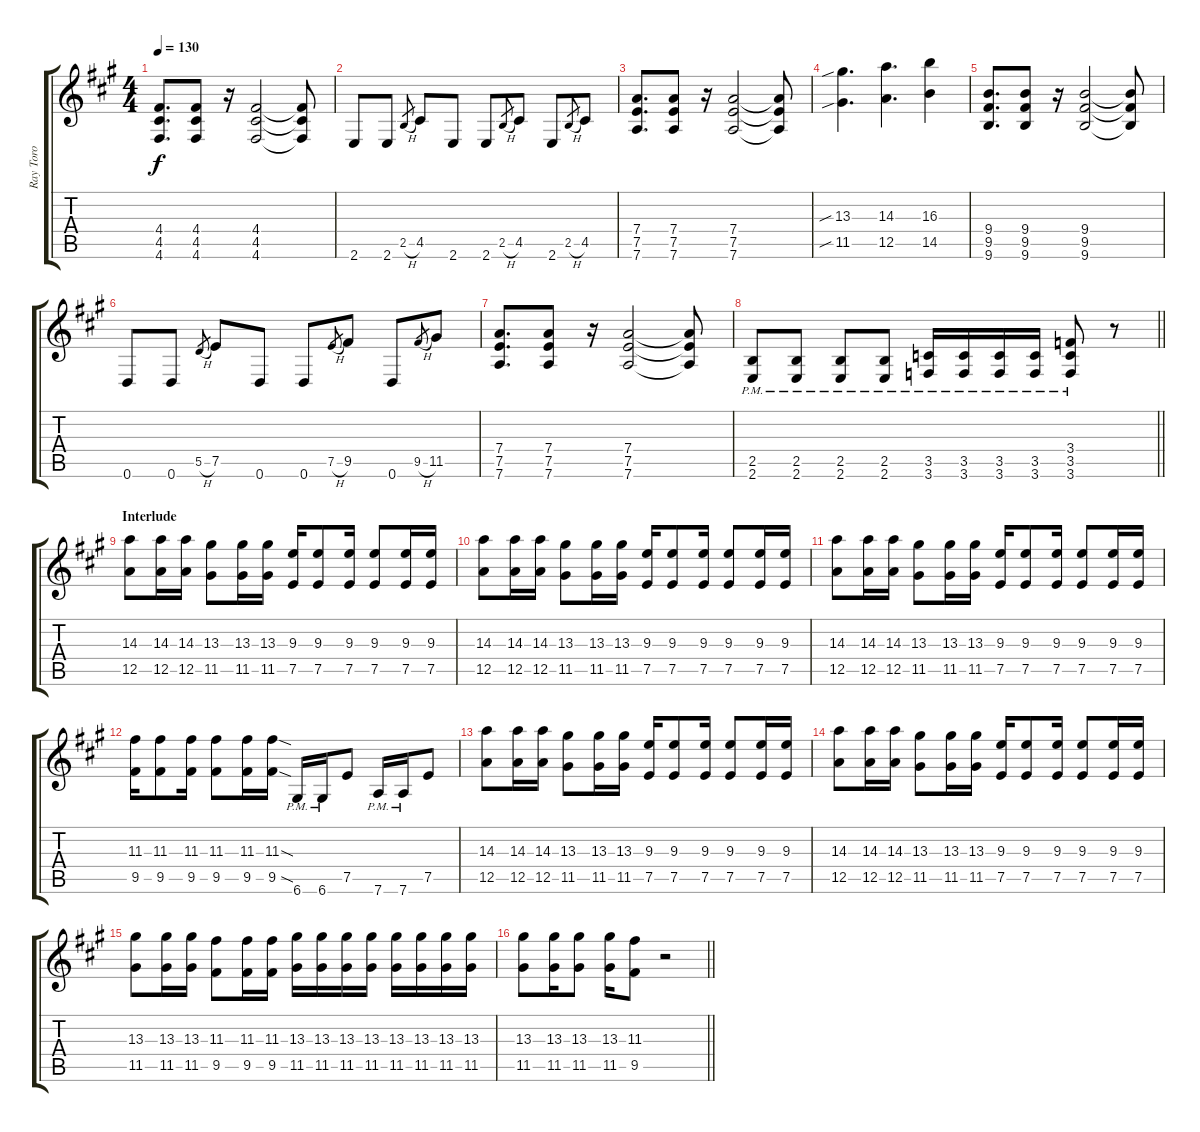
\track ("Ray Toro" "Ray Toro") {instrument distortionguitar}
\staff {score tabs}
\tuning (E4 B3 G3 D3 A2 D2) {hide}
\ts (4 4)
\tempo 130
\clef g2
\ks a
(4.4 4.5 4.6).8{d dy f} (4.4 4.5 4.6).8 r.16 (4.4 4.5 4.6).2 (4.4{t} 4.5{t} 4.6{t}).8 |
2.6.8 2.6.8 2.5{h}.8{gr} 4.5.8 2.6.8 2.6.8 2.5{h}.8{gr} 4.5.8 2.6.8 2.5{h}.8{gr} 4.5.8 |
(7.4 7.5 7.6).8{d} (7.4 7.5 7.6).8 r.16 (7.4 7.5 7.6).2 (7.4{t} 7.5{t} 7.6{t}).8 |
(13.3{sib} 11.5{sib}).4{d} (14.3 12.5).4{d} (16.3 14.5).4 |
(9.4 9.5 9.6).8{d} (9.4 9.5 9.6).8 r.16 (9.4 9.5 9.6).2 (9.4{t} 9.5{t} 9.6{t}).8 |
0.6.8 0.6.8 5.5{h}.8{gr} 7.5.8 0.6.8 0.6.8 7.5{h}.8{gr} 9.5.8 0.6.8 9.5{h}.8{gr} 11.5.8 |
(7.4 7.5 7.6).8{d} (7.4 7.5 7.6).8 r.16 (7.4 7.5 7.6).2 (7.4{t} 7.5{t} 7.6{t}).8 |
\barLineRight lightlight
(2.5{pm} 2.6{pm}).8 (2.5{pm} 2.6{pm}).8 (2.5{pm} 2.6{pm}).8 (2.5{pm} 2.6{pm}).8 (3.5{pm} 3.6{pm}).16 (3.5{pm} 3.6{pm}).16 (3.5{pm} 3.6{pm}).16 (3.5{pm} 3.6{pm}).16 (3.4 3.5 3.6{pm}).8 r.8 |
\section ("" "Interlude")
(14.3 12.5).8 (14.3 12.5).16 (14.3 12.5).16 (13.3 11.5).8 (13.3 11.5).16 (13.3 11.5).16 (9.3 7.5).16 (9.3 7.5).8 (9.3 7.5).16 (9.3 7.5).8 (9.3 7.5).16 (9.3 7.5).16 |
(14.3 12.5).8 (14.3 12.5).16 (14.3 12.5).16 (13.3 11.5).8 (13.3 11.5).16 (13.3 11.5).16 (9.3 7.5).16 (9.3 7.5).8 (9.3 7.5).16 (9.3 7.5).8 (9.3 7.5).16 (9.3 7.5).16 |
(14.3 12.5).8 (14.3 12.5).16 (14.3 12.5).16 (13.3 11.5).8 (13.3 11.5).16 (13.3 11.5).16 (9.3 7.5).16 (9.3 7.5).8 (9.3 7.5).16 (9.3 7.5).8 (9.3 7.5).16 (9.3 7.5).16 |
(11.3 9.5).16 (11.3 9.5).8 (11.3 9.5).16 (11.3 9.5).8 (11.3 9.5).16 (11.3{sod} 9.5{sod}).16 6.6{pm}.16 6.6{pm}.16 7.5.8 7.6{pm}.16 7.6{pm}.16 7.5.8 |
(14.3 12.5).8 (14.3 12.5).16 (14.3 12.5).16 (13.3 11.5).8 (13.3 11.5).16 (13.3 11.5).16 (9.3 7.5).16 (9.3 7.5).8 (9.3 7.5).16 (9.3 7.5).8 (9.3 7.5).16 (9.3 7.5).16 |
(14.3 12.5).8 (14.3 12.5).16 (14.3 12.5).16 (13.3 11.5).8 (13.3 11.5).16 (13.3 11.5).16 (9.3 7.5).16 (9.3 7.5).8 (9.3 7.5).16 (9.3 7.5).8 (9.3 7.5).16 (9.3 7.5).16 |
(13.3 11.5).8 (13.3 11.5).16 (13.3 11.5).16 (11.3 9.5).8 (11.3 9.5).16 (11.3 9.5).16 (13.3 11.5).16 (13.3 11.5).16 (13.3 11.5).16 (13.3 11.5).16 (13.3 11.5).16 (13.3 11.5).16 (13.3 11.5).16 (13.3 11.5).16 |
\barLineRight lightlight
(13.3 11.5).8 (13.3 11.5).16 (13.3 11.5).8 (13.3 11.5).16 (11.3 9.5).8 r.2
